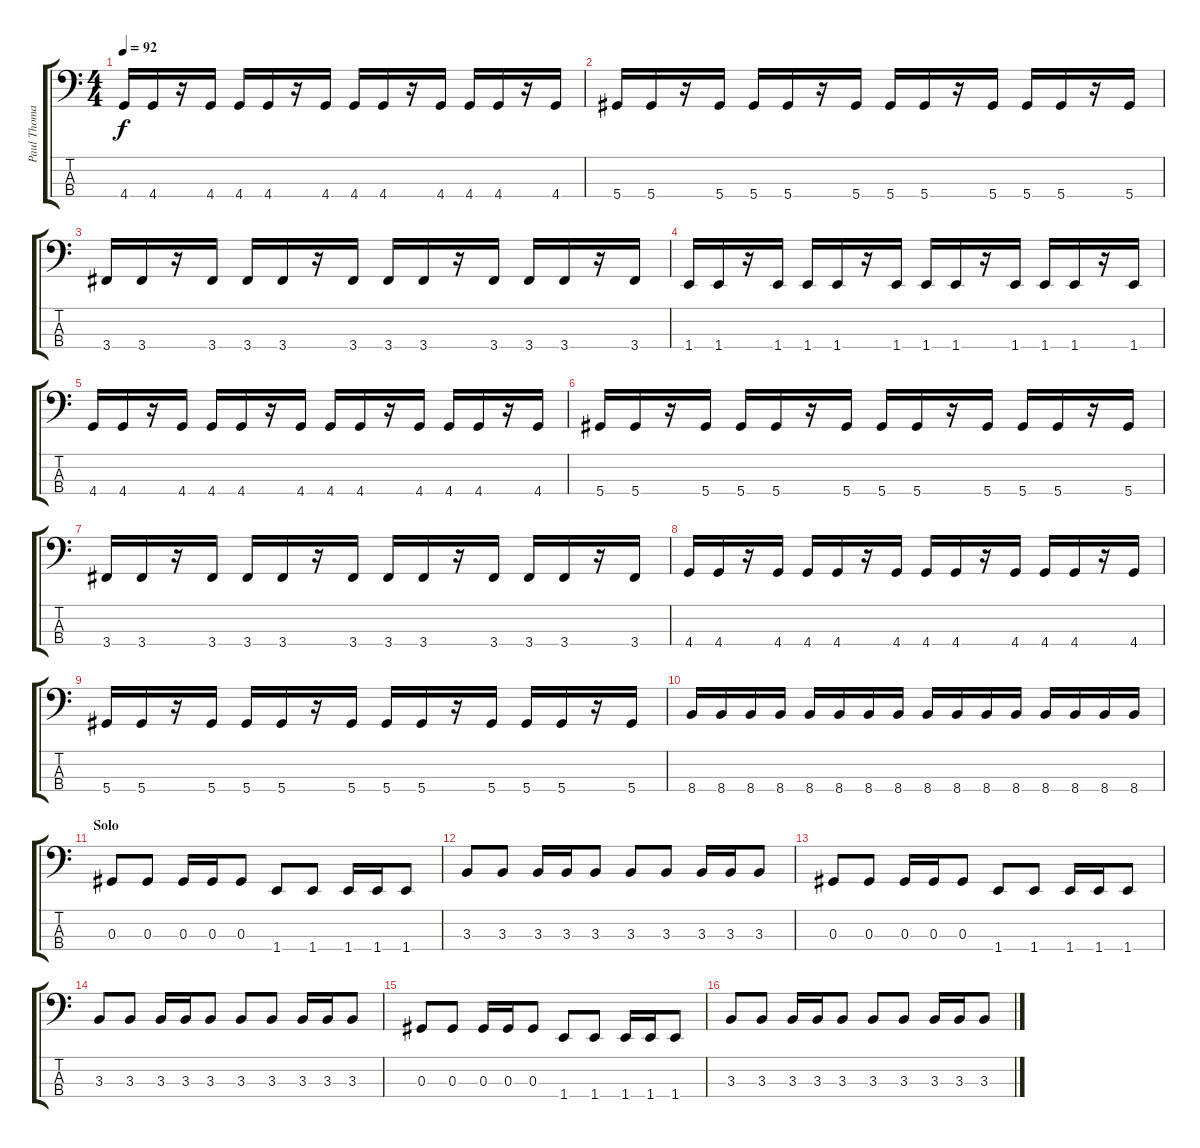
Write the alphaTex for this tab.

\track ("Paul Thomas - Bass" "Paul Thoma") {instrument electricbasspick}
\staff {score tabs}
\tuning (Gb2 Db2 Ab1 Eb1) {hide}
\ts (4 4)
\tempo 92
\clef f4
\ks c
4.4.16{dy f} 4.4.16 r.16 4.4.16 4.4.16 4.4.16 r.16 4.4.16 4.4.16 4.4.16 r.16 4.4.16 4.4.16 4.4.16 r.16 4.4.16 |
5.4.16 5.4.16 r.16 5.4.16 5.4.16 5.4.16 r.16 5.4.16 5.4.16 5.4.16 r.16 5.4.16 5.4.16 5.4.16 r.16 5.4.16 |
3.4.16 3.4.16 r.16 3.4.16 3.4.16 3.4.16 r.16 3.4.16 3.4.16 3.4.16 r.16 3.4.16 3.4.16 3.4.16 r.16 3.4.16 |
1.4.16 1.4.16 r.16 1.4.16 1.4.16 1.4.16 r.16 1.4.16 1.4.16 1.4.16 r.16 1.4.16 1.4.16 1.4.16 r.16 1.4.16 |
4.4.16 4.4.16 r.16 4.4.16 4.4.16 4.4.16 r.16 4.4.16 4.4.16 4.4.16 r.16 4.4.16 4.4.16 4.4.16 r.16 4.4.16 |
5.4.16 5.4.16 r.16 5.4.16 5.4.16 5.4.16 r.16 5.4.16 5.4.16 5.4.16 r.16 5.4.16 5.4.16 5.4.16 r.16 5.4.16 |
3.4.16 3.4.16 r.16 3.4.16 3.4.16 3.4.16 r.16 3.4.16 3.4.16 3.4.16 r.16 3.4.16 3.4.16 3.4.16 r.16 3.4.16 |
4.4.16 4.4.16 r.16 4.4.16 4.4.16 4.4.16 r.16 4.4.16 4.4.16 4.4.16 r.16 4.4.16 4.4.16 4.4.16 r.16 4.4.16 |
5.4.16 5.4.16 r.16 5.4.16 5.4.16 5.4.16 r.16 5.4.16 5.4.16 5.4.16 r.16 5.4.16 5.4.16 5.4.16 r.16 5.4.16 |
8.4.16 8.4.16 8.4.16 8.4.16 8.4.16 8.4.16 8.4.16 8.4.16 8.4.16 8.4.16 8.4.16 8.4.16 8.4.16 8.4.16 8.4.16 8.4.16 |
\section ("" "Solo")
0.3.8 0.3.8 0.3.16 0.3.16 0.3.8 1.4.8 1.4.8 1.4.16 1.4.16 1.4.8 |
3.3.8 3.3.8 3.3.16 3.3.16 3.3.8 3.3.8 3.3.8 3.3.16 3.3.16 3.3.8 |
0.3.8 0.3.8 0.3.16 0.3.16 0.3.8 1.4.8 1.4.8 1.4.16 1.4.16 1.4.8 |
3.3.8 3.3.8 3.3.16 3.3.16 3.3.8 3.3.8 3.3.8 3.3.16 3.3.16 3.3.8 |
0.3.8 0.3.8 0.3.16 0.3.16 0.3.8 1.4.8 1.4.8 1.4.16 1.4.16 1.4.8 |
3.3.8 3.3.8 3.3.16 3.3.16 3.3.8 3.3.8 3.3.8 3.3.16 3.3.16 3.3.8
